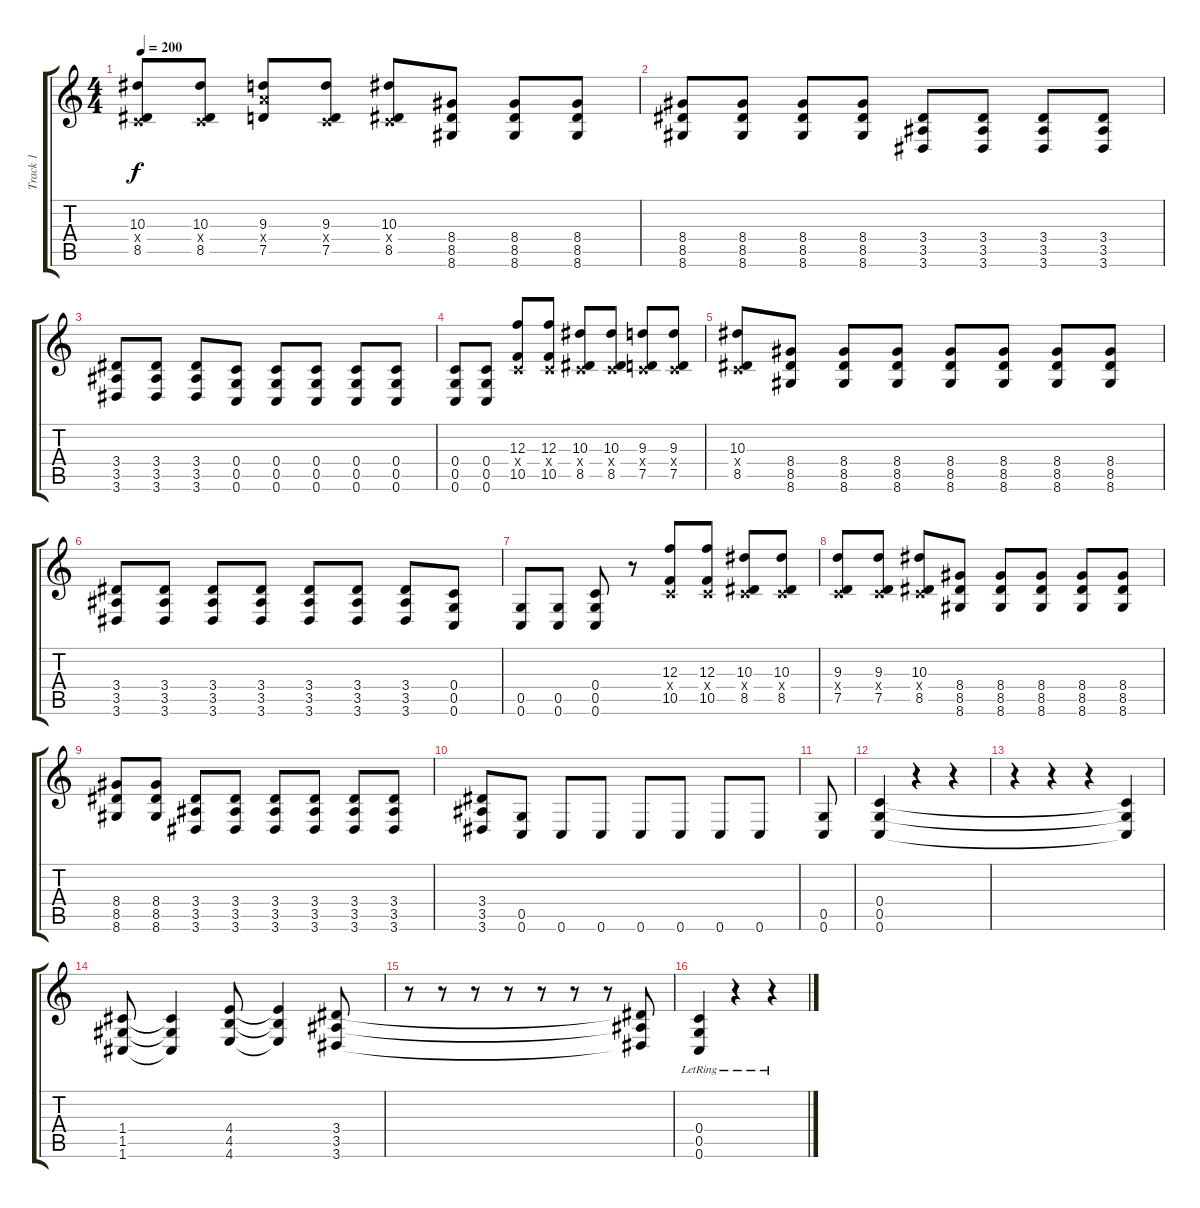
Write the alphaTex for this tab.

\track ("Track 1" "Track 1") {instrument overdrivenguitar}
\staff {score tabs}
\tuning (D4 A3 F3 C3 G2 C2) {hide}
\ts (4 4)
\tempo 200
\clef g2
\ks c
(10.3 0.4{x} 8.5).8{dy f} (10.3 0.4{x} 8.5).8 (9.3 9.4{x} 7.5).8 (9.3 0.4{x} 7.5).8 (10.3 0.4{x} 8.5).8 (8.4 8.5 8.6).8 (8.4 8.5 8.6).8 (8.4 8.5 8.6).8 |
(8.4 8.5 8.6).8 (8.4 8.5 8.6).8 (8.4 8.5 8.6).8 (8.4 8.5 8.6).8 (3.4 3.5 3.6).8 (3.4 3.5 3.6).8 (3.4 3.5 3.6).8 (3.4 3.5 3.6).8 |
(3.4 3.5 3.6).8 (3.4 3.5 3.6).8 (3.4 3.5 3.6).8 (0.4 0.5 0.6).8 (0.4 0.5 0.6).8 (0.4 0.5 0.6).8 (0.4 0.5 0.6).8 (0.4 0.5 0.6).8 |
(0.4 0.5 0.6).8 (0.4 0.5 0.6).8 (12.3 0.4{x} 10.5).8 (12.3 0.4{x} 10.5).8 (10.3 0.4{x} 8.5).8 (10.3 0.4{x} 8.5).8 (9.3 0.4{x} 7.5).8 (9.3 0.4{x} 7.5).8 |
(10.3 0.4{x} 8.5).8 (8.4 8.5 8.6).8 (8.4 8.5 8.6).8 (8.4 8.5 8.6).8 (8.4 8.5 8.6).8 (8.4 8.5 8.6).8 (8.4 8.5 8.6).8 (8.4 8.5 8.6).8 |
(3.4 3.5 3.6).8 (3.4 3.5 3.6).8 (3.4 3.5 3.6).8 (3.4 3.5 3.6).8 (3.4 3.5 3.6).8 (3.4 3.5 3.6).8 (3.4 3.5 3.6).8 (0.4 0.5 0.6).8 |
(0.5 0.6).8 (0.5 0.6).8 (0.4 0.5 0.6).8 r.8 (12.3 0.4{x} 10.5).8 (12.3 0.4{x} 10.5).8 (10.3 0.4{x} 8.5).8 (10.3 0.4{x} 8.5).8 |
(9.3 0.4{x} 7.5).8 (9.3 0.4{x} 7.5).8 (10.3 0.4{x} 8.5).8 (8.4 8.5 8.6).8 (8.4 8.5 8.6).8 (8.4 8.5 8.6).8 (8.4 8.5 8.6).8 (8.4 8.5 8.6).8 |
(8.4 8.5 8.6).8 (8.4 8.5 8.6).8 (3.4 3.5 3.6).8 (3.4 3.5 3.6).8 (3.4 3.5 3.6).8 (3.4 3.5 3.6).8 (3.4 3.5 3.6).8 (3.4 3.5 3.6).8 |
(3.4 3.5 3.6).8 (0.5 0.6).8 0.6.8 0.6.8 0.6.8 0.6.8 0.6.8 0.6.8 |
(0.5 0.6).8 |
(0.4 0.5 0.6).4 r.4 r.4 |
r.4 r.4 r.4 (0.4{t} 0.5{t} 0.6{t}).4 |
(1.4 1.5 1.6).8 (1.4{t} 1.5{t} 1.6{t}).4 (4.4 4.5 4.6).8 (4.4{t} 4.5{t} 4.6{t}).4 (3.4 3.5 3.6).8 |
r.8 r.8 r.8 r.8 r.8 r.8 r.8 (3.4{t} 3.5{t} 3.6{t}).8 |
(0.4{lr} 0.5 0.6).4 r.4 r.4
